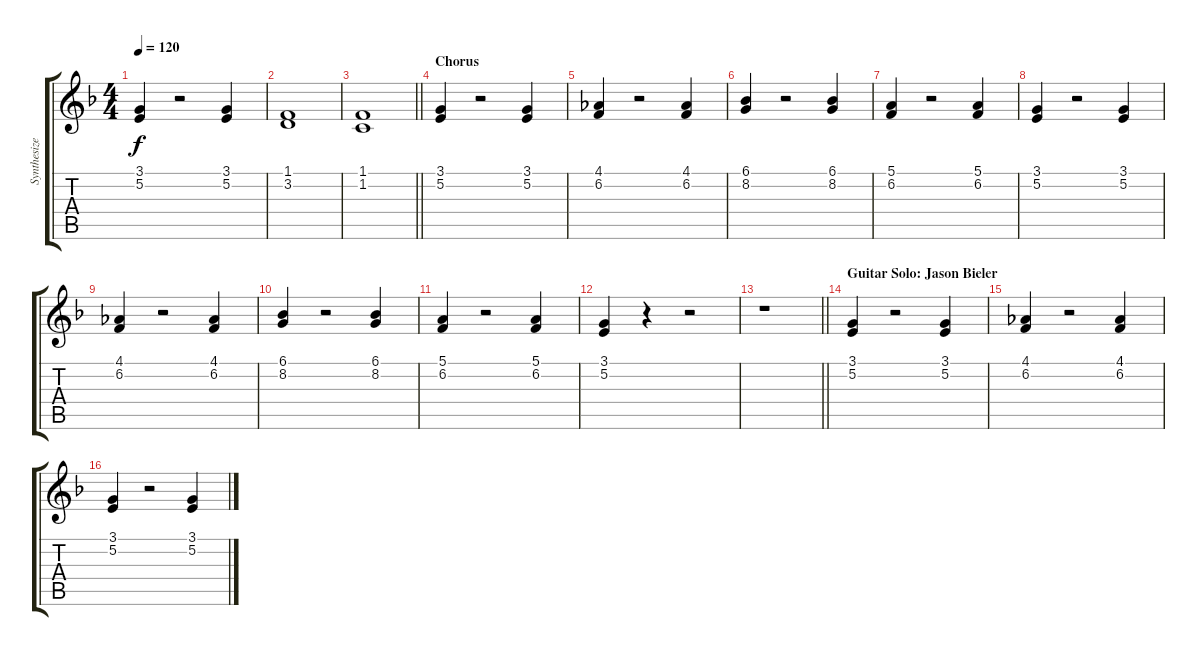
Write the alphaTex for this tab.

\track ("Synthesizer Voices" "Synthesize") {instrument choiraahs}
\staff {score tabs}
\tuning (E4 B3 G3 D3 A2 E2) {hide}
\ts (4 4)
\tempo 120
\clef g2
\ks f
(3.1 5.2).4{dy f} r.2 (3.1 5.2).4 |
(1.1 3.2).1 |
\barLineRight lightlight
(1.1 1.2).1 |
\section ("" "Chorus")
(3.1 5.2).4 r.2 (3.1 5.2).4 |
(4.1 6.2).4 r.2 (4.1 6.2).4 |
(6.1 8.2).4 r.2 (6.1 8.2).4 |
(5.1 6.2).4 r.2 (5.1 6.2).4 |
(3.1 5.2).4 r.2 (3.1 5.2).4 |
(4.1 6.2).4 r.2 (4.1 6.2).4 |
(6.1 8.2).4 r.2 (6.1 8.2).4 |
(5.1 6.2).4 r.2 (5.1 6.2).4 |
(3.1 5.2).4 r.4 r.2 |
\barLineRight lightlight
r.1 |
\section ("" "Guitar Solo: Jason Bieler")
(3.1 5.2).4 r.2 (3.1 5.2).4 |
(4.1 6.2).4 r.2 (4.1 6.2).4 |
(3.1 5.2).4 r.2 (3.1 5.2).4
